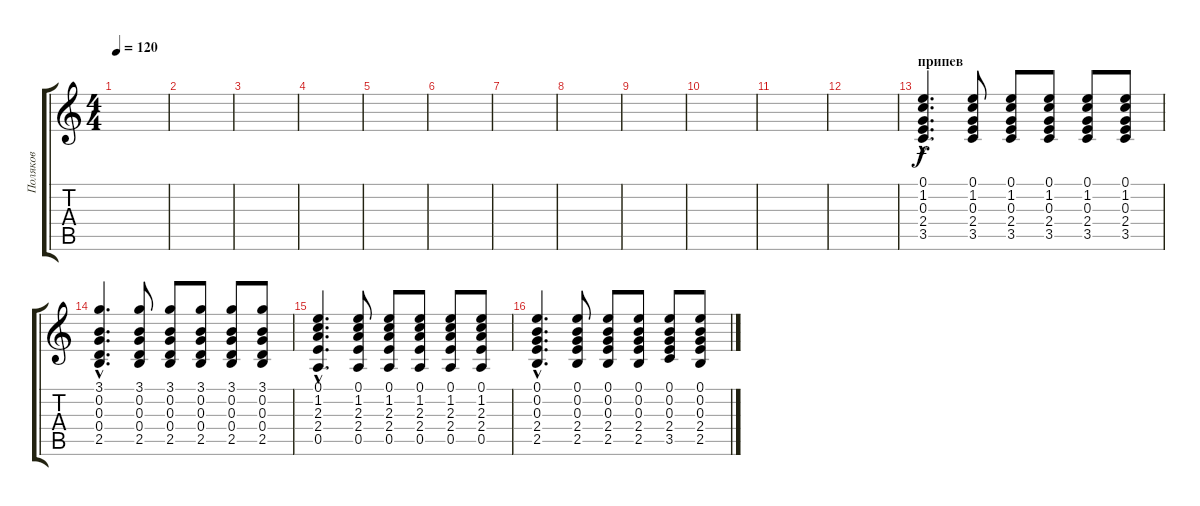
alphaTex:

\track ("Поляков" "Поляков") {instrument acousticguitarnylon}
\staff {score tabs}
\tuning (E4 B3 G3 D3 A2 E2) {hide}
\ts (4 4)
\tempo 120
\clef g2
\ks c
|
|
|
|
|
|
|
|
|
|
|
|
\section ("" "припев")
(0.1{hac} 1.2{hac} 0.3{hac} 2.4{hac} 3.5{hac}).4{d} (0.1 1.2 0.3 2.4 3.5).8 (0.1 1.2 0.3 2.4 3.5).8 (0.1 1.2 0.3 2.4 3.5).8 (0.1 1.2 0.3 2.4 3.5).8 (0.1 1.2 0.3 2.4 3.5).8 |
(3.1{hac} 0.2{hac} 0.3{hac} 0.4{hac} 2.5{hac}).4{d} (3.1 0.2 0.3 0.4 2.5).8 (3.1 0.2 0.3 0.4 2.5).8 (3.1 0.2 0.3 0.4 2.5).8 (3.1 0.2 0.3 0.4 2.5).8 (3.1 0.2 0.3 0.4 2.5).8 |
(0.1{hac} 1.2{hac} 2.3{hac} 2.4{hac} 0.5{hac}).4{d} (0.1 1.2 2.3 2.4 0.5).8 (0.1 1.2 2.3 2.4 0.5).8 (0.1 1.2 2.3 2.4 0.5).8 (0.1 1.2 2.3 2.4 0.5).8 (0.1 1.2 2.3 2.4 0.5).8 |
(0.1{hac} 0.2{hac} 0.3{hac} 2.4{hac} 2.5{hac}).4{d} (0.1 0.2 0.3 2.4 2.5).8 (0.1 0.2 0.3 2.4 2.5).8 (0.1 0.2 0.3 2.4 2.5).8 (0.1 0.2 0.3 2.4 3.5).8 (0.1 0.2 0.3 2.4 2.5).8
